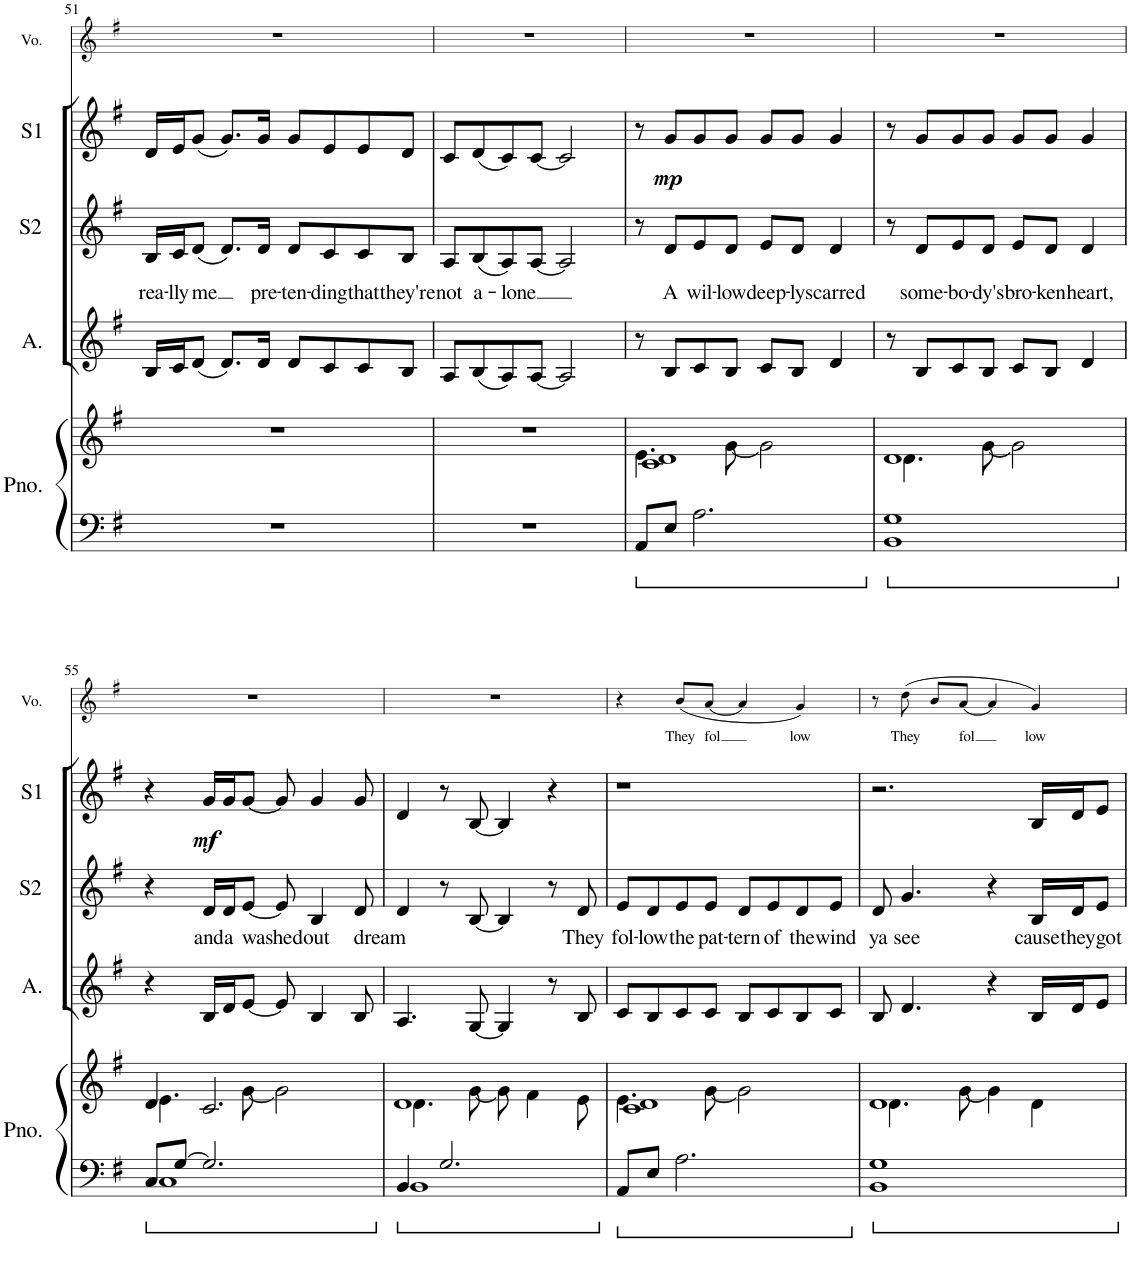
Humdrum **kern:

**kern	**kern	**kern	**kern	**text	**kern	**dynam	**kern	**text
*part5	*part5	*part4	*part3	*part3	*part2	*part2	*part1	*part1
*staff6	*staff5	*staff4	*staff3	*staff3	*staff2	*staff2	*staff1	*staff1
*I"Piano	*	*I"Alto	*I"Soprano 2	*	*I"Soprano 1	*	*I"Voice	*
*I'Pno.	*	*I'A.	*I'S2	*	*I'S1	*	*I'Vo.	*
!!LO:PB:g=z
*clefF4	*clefG2	*clefG2	*clefG2	*	*clefG2	*	*clefG2	*
*	*	*Trd1c2	*	*	*	*	*	*
*k[f#]	*k[f#]	*k[f#]	*k[f#]	*	*k[f#]	*	*k[f#]	*
*G:	*G:	*G:	*G:	*	*G:	*	*G:	*
*M4/4	*M4/4	*M4/4	*M4/4	*	*M4/4	*	*M4/4	*
=51	=51	=51	=51	=51	=51	=51	=51	=51
!	!	!	!	!LO:LY:b	!	!	!	!
1r	1r	16B/LL	16B/LL	rea-	16d/LL	.	1r	.
!	!	!	!	!LO:LY:b	!	!	!	!
.	.	16c/J	16c/J	-lly	16e/J	.	.	.
!	!	!	!	!LO:LY:b	!	!	!	!
.	.	(8d/J	(8d/J	me	(8g/J	.	.	.
.	.	8.d/L)	8.d/L)	.	8.g/L)	.	.	.
!	!	!	!	!LO:LY:b	!	!	!	!
.	.	16d/Jk	16d/Jk	pre-	16g/Jk	.	.	.
!	!	!	!	!LO:LY:b	!	!	!	!
.	.	8d/L	8d/L	-ten-	8g/L	.	.	.
!	!	!	!	!LO:LY:b	!	!	!	!
.	.	8c/	8c/	-ding	8e/	.	.	.
!	!	!	!	!LO:LY:b	!	!	!	!
.	.	8c/	8c/	that	8e/	.	.	.
!	!	!	!	!LO:LY:b	!	!	!	!
.	.	8B/J	8B/J	they're	8d/J	.	.	.
=52	=52	=52	=52	=52	=52	=52	=52	=52
!	!	!	!	!LO:LY:b	!	!	!	!
1r	1r	8A/L	8A/L	not	8c/L	.	1r	.
!	!	!	!	!LO:LY:b	!	!	!	!
.	.	(8B/	(8B/	a-	(8d/	.	.	.
!	!	!	!	!LO:LY:b	!	!	!	!
.	.	8A/)	8A/)	-lone	8c/)	.	.	.
.	.	[8A/J	[8A/J	.	[8c/J	.	.	.
.	.	2A/]	2A/]	.	2c/]	.	.	.
=53	=53	=53	=53	=53	=53	=53	=53	=53
*	*^	*	*	*	*	*	*	*
8AA/L	1c 1d	4.e\	8r	8r	.	8r	.	1r	.
!	!	!	!	!	!LO:LY:b	!	!LO:DY:b	!	!
8E/J	.	.	8B/L	8d/L	A	8g/L	mp	.	.
!	!	!	!	!	!LO:LY:b	!	!	!	!
2.A\	.	.	8c/	8e/	wil-	8g/	.	.	.
!	!	!	!	!	!LO:LY:b	!	!	!	!
.	.	[8g\	8B/J	8d/J	-low	8g/J	.	.	.
!	!	!	!	!	!LO:LY:b	!	!	!	!
.	.	2g\]	8c/L	8e/L	deep-	8g/L	.	.	.
!	!	!	!	!	!LO:LY:b	!	!	!	!
.	.	.	8B/J	8d/J	-ly	8g/J	.	.	.
!	!	!	!	!	!LO:LY:b	!	!	!	!
.	.	.	4d/	4d/	scarred	4g/	.	.	.
=54	=54	=54	=54	=54	=54	=54	=54	=54	=54
1BB 1G	1d	4.d\	8r	8r	.	8r	.	1r	.
!	!	!	!	!	!LO:LY:b	!	!	!	!
.	.	.	8B/L	8d/L	some-	8g/L	.	.	.
!	!	!	!	!	!LO:LY:b	!	!	!	!
.	.	.	8c/	8e/	-bo-	8g/	.	.	.
!	!	!	!	!	!LO:LY:b	!	!	!	!
.	.	[8g\	8B/J	8d/J	-dy's	8g/J	.	.	.
!	!	!	!	!	!LO:LY:b	!	!	!	!
.	.	2g\]	8c/L	8e/L	bro-	8g/L	.	.	.
!	!	!	!	!	!LO:LY:b	!	!	!	!
.	.	.	8B/J	8d/J	-ken	8g/J	.	.	.
!	!	!	!	!	!LO:LY:b	!	!	!	!
.	.	.	4d/	4d/	heart,	4g/	.	.	.
!!LO:LB:g=z
=55	=55	=55	=55	=55	=55	=55	=55	=55	=55
*^	*	*	*	*	*	*	*	*	*
8C/L	1C	4d/	4.e\	4r	4r	.	4r	.	1r	.
[8G/J	.	.	.	.	.	.	.	.	.	.
!	!	!	!	!	!	!LO:LY:b	!	!LO:DY:b	!	!
2.G/]	.	2.c/	.	16B/LL	16d/LL	and	16g/LL	mf	.	.
!	!	!	!	!	!	!LO:LY:b	!	!	!	!
.	.	.	.	16d/J	16d/J	a	16g/J	.	.	.
!	!	!	!	!	!	!LO:LY:b	!	!	!	!
.	.	.	[8g\	[8e/J	[8e/J	washed	[8g/J	.	.	.
.	.	.	2g\]	8e/]	8e/]	.	8g/]	.	.	.
!	!	!	!	!	!	!LO:LY:b	!	!	!	!
.	.	.	.	4B/	4B/	out	4g/	.	.	.
!	!	!	!	!	!	!LO:LY:b	!	!	!	!
.	.	.	.	8B/	8d/	dream	8g/	.	.	.
=56	=56	=56	=56	=56	=56	=56	=56	=56	=56	=56
4BB/	1BB	1d	4.d\	4.A/	4d/	.	4d/	.	1r	.
2.G/	.	.	.	.	8r	.	8r	.	.	.
.	.	.	[8g\	[8G/	[8B/	.	[8B/	.	.	.
.	.	.	8g\]	4G/]	4B/]	.	4B/]	.	.	.
.	.	.	4f#\	.	.	.	.	.	.	.
.	.	.	.	8r	8r	.	4r	.	.	.
!	!	!	!	!	!	!LO:LY:b	!	!	!	!
.	.	.	8e\	8B/	8d/	They	.	.	.	.
*v	*v	*	*	*	*	*	*	*	*	*
=57	=57	=57	=57	=57	=57	=57	=57	=57	=57
!	!	!	!	!	!LO:LY:b	!	!	!	!
8AA/L	1c 1d	4.e\	8c/L	8e/L	fol-	1r	.	4r	.
!	!	!	!	!	!LO:LY:b	!	!	!	!
8E/J	.	.	8B/	8d/	-low	.	.	.	.
!	!	!	!	!	!LO:LY:b	!	!	!	!LO:LY:b
2.A\	.	.	8c/	8e/	the	.	.	(8b/L	They
!	!	!	!	!	!LO:LY:b	!	!	!	!LO:LY:b
.	.	[8g\	8c/J	8e/J	pat-	.	.	[8a/J	fol
!	!	!	!	!	!LO:LY:b	!	!	!	!
.	.	2g\]	8B/L	8d/L	-tern	.	.	4a/]	.
!	!	!	!	!	!LO:LY:b	!	!	!	!
.	.	.	8c/	8e/	of	.	.	.	.
!	!	!	!	!	!LO:LY:b	!	!	!	!LO:LY:b
.	.	.	8B/	8d/	the	.	.	4g/)	low
!	!	!	!	!	!LO:LY:b	!	!	!	!
.	.	.	8c/J	8e/J	wind	.	.	.	.
=58	=58	=58	=58	=58	=58	=58	=58	=58	=58
!	!	!	!	!	!LO:LY:b	!	!	!	!
1BB 1G	1d	4.d\	8B/	8d/	ya	2.r	.	8r	.
!	!	!	!	!	!LO:LY:b	!	!	!	!LO:LY:b
.	.	.	4.d/	4.g/	see	.	.	(8dd\	They
.	.	.	.	.	.	.	.	8b/L	.
!	!	!	!	!	!	!	!	!	!LO:LY:b
.	.	[8g\	.	.	.	.	.	[8a/J	fol
.	.	4g\]	4r	4r	.	.	.	4a/]	.
!	!	!	!	!	!LO:LY:b	!	!	!	!LO:LY:b
.	.	4d\	16B/LL	16B/LL	cause	16B/LL	.	4g/)	low
!	!	!	!	!	!LO:LY:b	!	!	!	!
.	.	.	16d/J	16d/J	they	16d/J	.	.	.
!	!	!	!	!	!LO:LY:b	!	!	!	!
.	.	.	8e/J	8e/J	got	8e/J	.	.	.
*	*v	*v	*	*	*	*	*	*	*
=	=	=	=	=	=	=	=	=
*-	*-	*-	*-	*-	*-	*-	*-	*-
